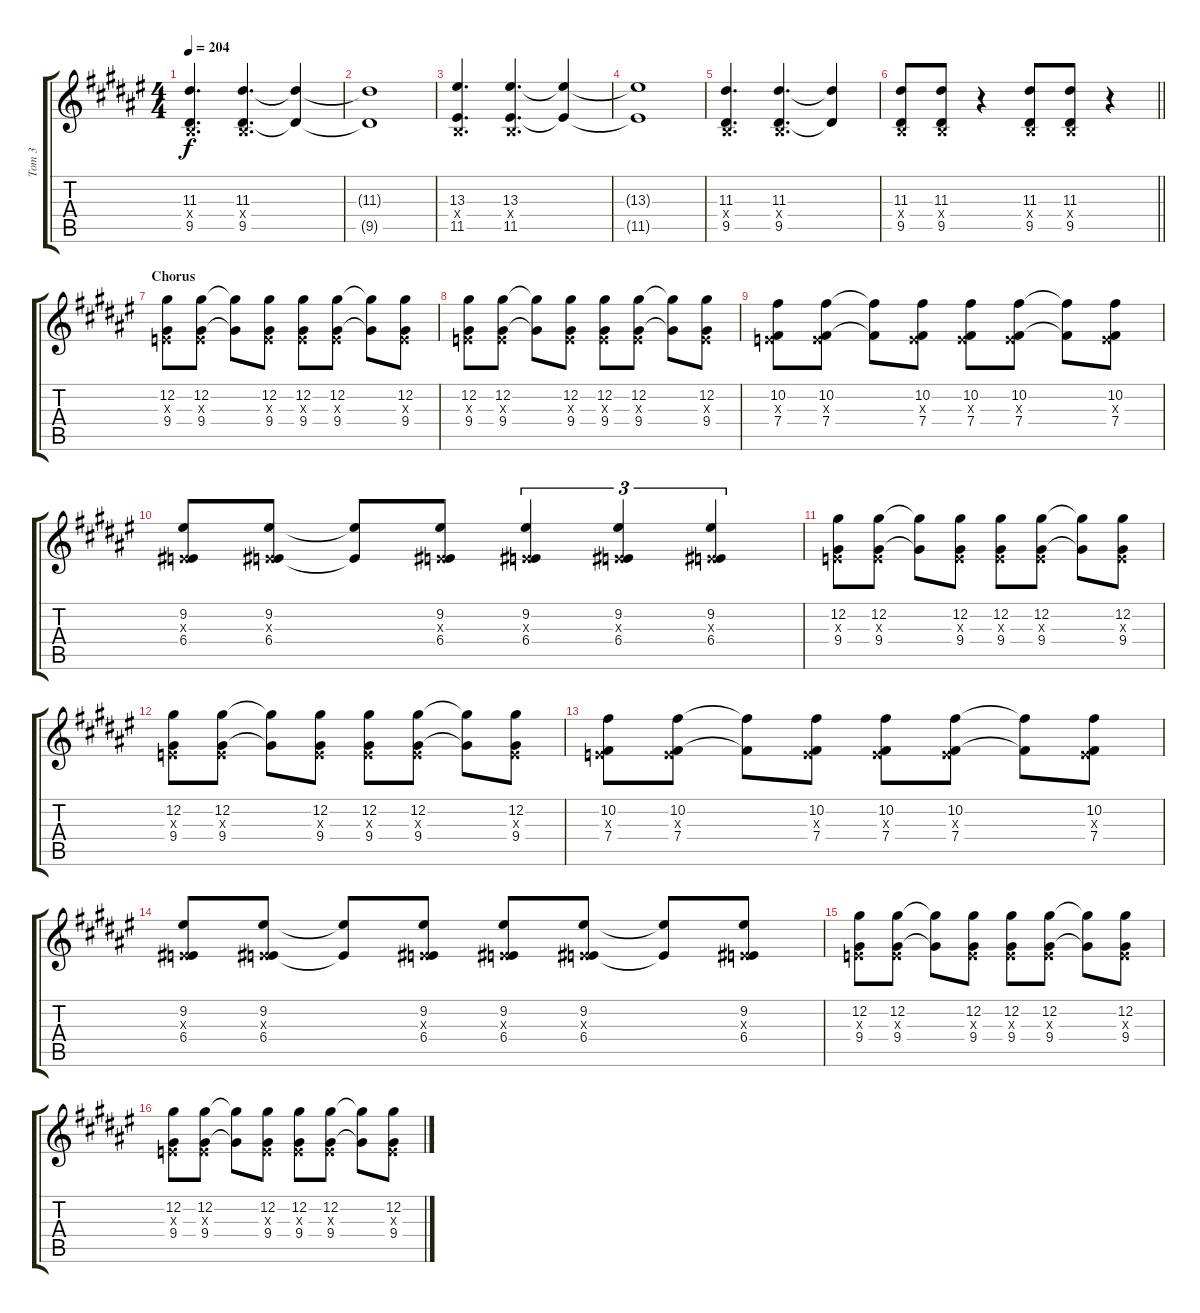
\track ("Tom 3" "Tom 3") {instrument distortionguitar}
\staff {score tabs}
\tuning (Db4 Ab3 E3 B2 Gb2 Db2) {hide}
\ts (4 4)
\tempo 204
\clef g2
\ks f#
(11.3 0.4{x} 9.5).4{d dy f} (11.3 0.4{x} 9.5).4{d} (11.3{t} 9.5{t}).4 |
(11.3{t} 9.5{t}).1 |
(13.3 0.4{x} 11.5).4{d} (13.3 0.4{x} 11.5).4{d} (13.3{t} 11.5{t}).4 |
(13.3{t} 11.5{t}).1 |
(11.3 0.4{x} 9.5).4{d} (11.3 0.4{x} 9.5).4{d} (11.3{t} 9.5{t}).4 |
\barLineRight lightlight
(11.3 0.4{x} 9.5).8 (11.3 0.4{x} 9.5).8 r.4 (11.3 0.4{x} 9.5).8 (11.3 0.4{x} 9.5).8 r.4 |
\section ("" "Chorus")
(12.2 0.3{x} 9.4).8 (12.2 0.3{x} 9.4).8 (12.2{t} 9.4{t}).8 (12.2 0.3{x} 9.4).8 (12.2 0.3{x} 9.4).8 (12.2 0.3{x} 9.4).8 (12.2{t} 9.4{t}).8 (12.2 0.3{x} 9.4).8 |
(12.2 0.3{x} 9.4).8 (12.2 0.3{x} 9.4).8 (12.2{t} 9.4{t}).8 (12.2 0.3{x} 9.4).8 (12.2 0.3{x} 9.4).8 (12.2 0.3{x} 9.4).8 (12.2{t} 9.4{t}).8 (12.2 0.3{x} 9.4).8 |
(10.2 0.3{x} 7.4).8 (10.2 0.3{x} 7.4).8 (10.2{t} 7.4{t}).8 (10.2 0.3{x} 7.4).8 (10.2 0.3{x} 7.4).8 (10.2 0.3{x} 7.4).8 (10.2{t} 7.4{t}).8 (10.2 0.3{x} 7.4).8 |
(9.2 0.3{x} 6.4).8 (9.2 0.3{x} 6.4).8 (9.2{t} 6.4{t}).8 (9.2 0.3{x} 6.4).8 (9.2 0.3{x} 6.4).4{tu (3 2)} (9.2 0.3{x} 6.4).4{tu (3 2)} (9.2 0.3{x} 6.4).4{tu (3 2)} |
(12.2 0.3{x} 9.4).8 (12.2 0.3{x} 9.4).8 (12.2{t} 9.4{t}).8 (12.2 0.3{x} 9.4).8 (12.2 0.3{x} 9.4).8 (12.2 0.3{x} 9.4).8 (12.2{t} 9.4{t}).8 (12.2 0.3{x} 9.4).8 |
(12.2 0.3{x} 9.4).8 (12.2 0.3{x} 9.4).8 (12.2{t} 9.4{t}).8 (12.2 0.3{x} 9.4).8 (12.2 0.3{x} 9.4).8 (12.2 0.3{x} 9.4).8 (12.2{t} 9.4{t}).8 (12.2 0.3{x} 9.4).8 |
(10.2 0.3{x} 7.4).8 (10.2 0.3{x} 7.4).8 (10.2{t} 7.4{t}).8 (10.2 0.3{x} 7.4).8 (10.2 0.3{x} 7.4).8 (10.2 0.3{x} 7.4).8 (10.2{t} 7.4{t}).8 (10.2 0.3{x} 7.4).8 |
(9.2 0.3{x} 6.4).8 (9.2 0.3{x} 6.4).8 (9.2{t} 6.4{t}).8 (9.2 0.3{x} 6.4).8 (9.2 0.3{x} 6.4).8 (9.2 0.3{x} 6.4).8 (9.2{t} 6.4{t}).8 (9.2 0.3{x} 6.4).8 |
(12.2 0.3{x} 9.4).8 (12.2 0.3{x} 9.4).8 (12.2{t} 9.4{t}).8 (12.2 0.3{x} 9.4).8 (12.2 0.3{x} 9.4).8 (12.2 0.3{x} 9.4).8 (12.2{t} 9.4{t}).8 (12.2 0.3{x} 9.4).8 |
(12.2 0.3{x} 9.4).8 (12.2 0.3{x} 9.4).8 (12.2{t} 9.4{t}).8 (12.2 0.3{x} 9.4).8 (12.2 0.3{x} 9.4).8 (12.2 0.3{x} 9.4).8 (12.2{t} 9.4{t}).8 (12.2 0.3{x} 9.4).8
